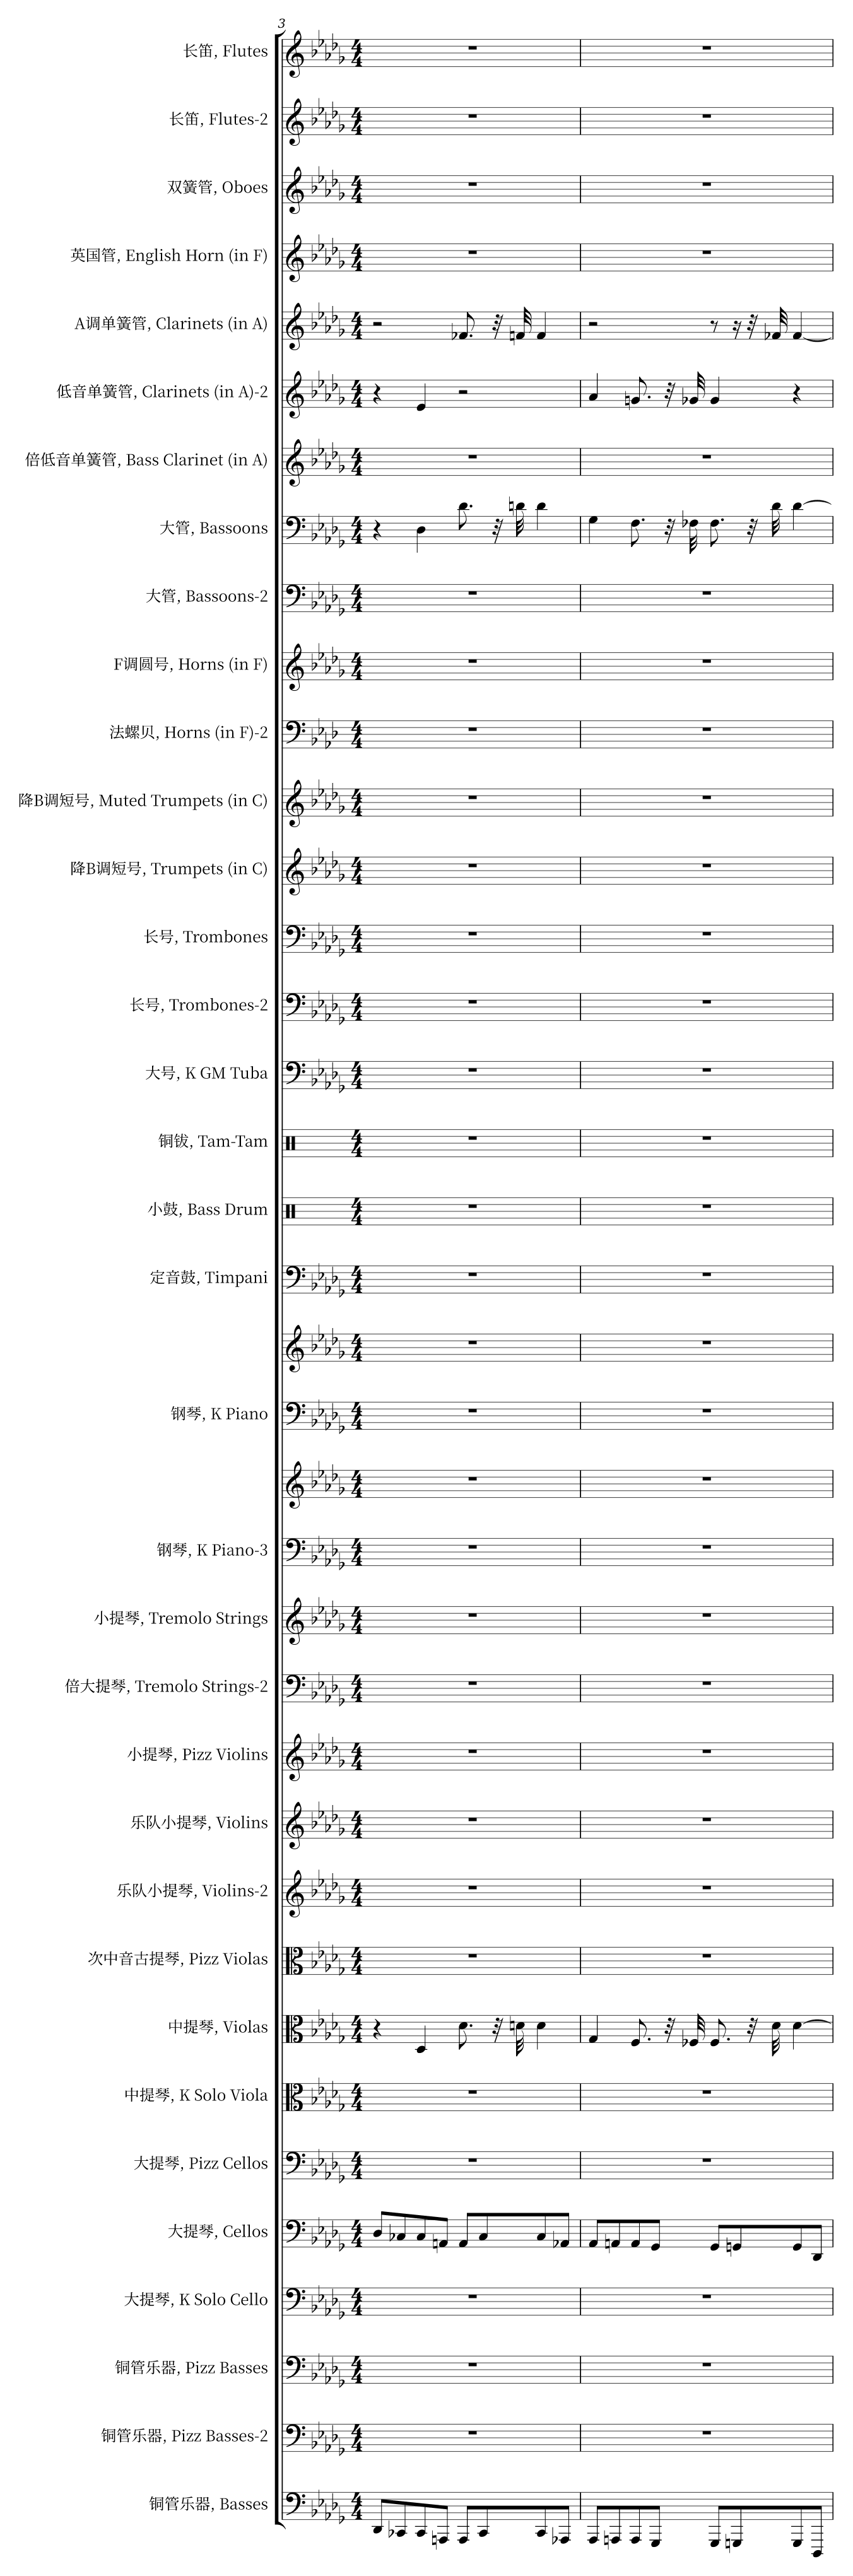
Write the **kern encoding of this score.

**kern	**kern	**kern	**kern	**kern	**kern	**kern	**kern	**kern	**kern	**kern	**kern	**kern	**kern	**kern	**kern	**kern	**kern	**kern	**kern	**kern	**kern	**kern	**kern	**kern	**kern	**kern	**kern	**kern	**kern	**kern	**kern	**kern	**kern	**kern	**kern	**kern
*part35	*part34	*part33	*part32	*part31	*part30	*part29	*part28	*part27	*part26	*part25	*part24	*part23	*part22	*part21	*part21	*part20	*part20	*part19	*part18	*part17	*part16	*part15	*part14	*part13	*part12	*part11	*part10	*part9	*part8	*part7	*part6	*part5	*part4	*part3	*part2	*part1
*staff37	*staff36	*staff35	*staff34	*staff33	*staff32	*staff31	*staff30	*staff29	*staff28	*staff27	*staff26	*staff25	*staff24	*staff23	*staff22	*staff21	*staff20	*staff19	*staff18	*staff17	*staff16	*staff15	*staff14	*staff13	*staff12	*staff11	*staff10	*staff9	*staff8	*staff7	*staff6	*staff5	*staff4	*staff3	*staff2	*staff1
*I"铜管乐器, Basses	*I"铜管乐器, Pizz Basses-2	*I"铜管乐器, Pizz Basses	*I"大提琴, K Solo Cello	*I"大提琴, Cellos	*I"大提琴, Pizz Cellos	*I"中提琴, K Solo Viola	*I"中提琴, Violas	*I"次中音古提琴, Pizz Violas	*I"乐队小提琴, Violins-2	*I"乐队小提琴, Violins	*I"小提琴, Pizz Violins	*I"倍大提琴, Tremolo Strings-2	*I"小提琴, Tremolo Strings	*I"钢琴, K Piano-3	*	*I"钢琴, K Piano	*	*I"定音鼓, Timpani	*I"小鼓, Bass Drum	*I"铜钹, Tam-Tam	*I"大号, K GM Tuba	*I"长号, Trombones-2	*I"长号, Trombones	*I"降B调短号, Trumpets (in C)	*I"降B调短号, Muted Trumpets (in C)	*I"法螺贝, Horns (in F)-2	*I"F调圆号, Horns (in F)	*I"大管, Bassoons-2	*I"大管, Bassoons	*I"倍低音单簧管, Bass Clarinet (in A)	*I"低音单簧管, Clarinets (in A)-2	*I"A调单簧管, Clarinets (in A)	*I"英国管, English Horn (in F)	*I"双簧管, Oboes	*I"长笛, Flutes-2	*I"长笛, Flutes
*	*	*	*	*	*	*I'Vla.	*I'Vla.	*	*I'Vlns.	*I'Vlns.	*I'Vln.	*	*	*I'Pno.	*	*I'Pno.	*	*I'Timp.	*	*	*I'Tba.	*I'Tbn.	*I'Tbn.	*	*	*I'Hor.	*I'F Hn.	*I'Bsn.	*I'Bsn.	*	*	*I'A Cl.	*I'E. Hn.	*I'Ob.	*I'Fl.	*I'Fl.
*clefF4	*clefF4	*clefF4	*clefF4	*clefF4	*clefF4	*clefC3	*clefC3	*clefC3	*clefG2	*clefG2	*clefG2	*clefF4	*clefG2	*clefF4	*clefG2	*clefF4	*clefG2	*clefF4	*clefX	*clefX	*clefF4	*clefF4	*clefF4	*clefG2	*clefG2	*clefF4	*clefG2	*clefF4	*clefF4	*clefG2	*clefG2	*clefG2	*clefG2	*clefG2	*clefG2	*clefG2
*	*	*	*	*	*	*	*	*	*	*	*	*ITrd7c12	*	*	*	*	*	*	*	*	*	*	*	*ITrd1c2	*ITrd1c2	*ITrd4c7	*ITrd4c7	*	*	*ITrd1c2	*ITrd1c2	*ITrd1c2	*ITrd4c7	*	*	*
*k[b-e-a-d-g-]	*k[b-e-a-d-g-]	*k[b-e-a-d-g-]	*k[b-e-a-d-g-]	*k[b-e-a-d-g-]	*k[b-e-a-d-g-]	*k[b-e-a-d-g-]	*k[b-e-a-d-g-]	*k[b-e-a-d-g-]	*k[b-e-a-d-g-]	*k[b-e-a-d-g-]	*k[b-e-a-d-g-]	*k[b-e-a-d-g-]	*k[b-e-a-d-g-]	*k[b-e-a-d-g-]	*k[b-e-a-d-g-]	*k[b-e-a-d-g-]	*k[b-e-a-d-g-]	*k[b-e-a-d-g-]	*k[]	*k[]	*k[b-e-a-d-g-]	*k[b-e-a-d-g-]	*k[b-e-a-d-g-]	*k[b-e-a-d-g-c-f-]	*k[b-e-a-d-g-c-f-]	*k[b-e-a-d-g-]	*k[b-e-a-d-g-c-]	*k[b-e-a-d-g-]	*k[b-e-a-d-g-]	*k[b-e-a-d-g-c-f-]	*k[b-e-a-d-g-c-f-]	*k[b-e-a-d-g-c-f-]	*k[b-e-a-d-g-c-]	*k[b-e-a-d-g-]	*k[b-e-a-d-g-]	*k[b-e-a-d-g-]
*M4/4	*M4/4	*M4/4	*M4/4	*M4/4	*M4/4	*M4/4	*M4/4	*M4/4	*M4/4	*M4/4	*M4/4	*M4/4	*M4/4	*M4/4	*M4/4	*M4/4	*M4/4	*M4/4	*M4/4	*M4/4	*M4/4	*M4/4	*M4/4	*M4/4	*M4/4	*M4/4	*M4/4	*M4/4	*M4/4	*M4/4	*M4/4	*M4/4	*M4/4	*M4/4	*M4/4	*M4/4
=3	=3	=3	=3	=3	=3	=3	=3	=3	=3	=3	=3	=3	=3	=3	=3	=3	=3	=3	=3	=3	=3	=3	=3	=3	=3	=3	=3	=3	=3	=3	=3	=3	=3	=3	=3	=3
8DD-/L	1r	1r	1r	8D-/L	1r	1r	4r	1r	1r	1r	1r	1r	1r	1r	1r	1r	1r	1r	1r	1r	1r	1r	1r	1r	1r	1r	1r	1r	4r	1r	4r	2r	1r	1r	1r	1r
8CC-X/	.	.	.	8C-X/	.	.	.	.	.	.	.	.	.	.	.	.	.	.	.	.	.	.	.	.	.	.	.	.	.	.	.	.	.	.	.	.
8CC-/	.	.	.	8C-/	.	.	4D-/	.	.	.	.	.	.	.	.	.	.	.	.	.	.	.	.	.	.	.	.	.	4D-\	.	4d-/	.	.	.	.	.
8AAAn/J	.	.	.	8AAn/J	.	.	.	.	.	.	.	.	.	.	.	.	.	.	.	.	.	.	.	.	.	.	.	.	.	.	.	.	.	.	.	.
8AAA/L	.	.	.	8AA/L	.	.	8.d-\	.	.	.	.	.	.	.	.	.	.	.	.	.	.	.	.	.	.	.	.	.	8.d-\	.	2r	8.e--X/	.	.	.	.
8CC-/	.	.	.	8C-/	.	.	.	.	.	.	.	.	.	.	.	.	.	.	.	.	.	.	.	.	.	.	.	.	.	.	.	.	.	.	.	.
.	.	.	.	.	.	.	32r	.	.	.	.	.	.	.	.	.	.	.	.	.	.	.	.	.	.	.	.	.	32r	.	.	32r	.	.	.	.
.	.	.	.	.	.	.	32dn\	.	.	.	.	.	.	.	.	.	.	.	.	.	.	.	.	.	.	.	.	.	32dn\	.	.	32e-X/	.	.	.	.
8CC-/	.	.	.	8C-/	.	.	4d\	.	.	.	.	.	.	.	.	.	.	.	.	.	.	.	.	.	.	.	.	.	4d\	.	.	4e-/	.	.	.	.
8AAA-X/J	.	.	.	8AA-X/J	.	.	.	.	.	.	.	.	.	.	.	.	.	.	.	.	.	.	.	.	.	.	.	.	.	.	.	.	.	.	.	.
!!LO:PB:g=z
=4	=4	=4	=4	=4	=4	=4	=4	=4	=4	=4	=4	=4	=4	=4	=4	=4	=4	=4	=4	=4	=4	=4	=4	=4	=4	=4	=4	=4	=4	=4	=4	=4	=4	=4	=4	=4
8AAA-/L	1r	1r	1r	8AA-/L	1r	1r	4G-/	1r	1r	1r	1r	1r	1r	1r	1r	1r	1r	1r	1r	1r	1r	1r	1r	1r	1r	1r	1r	1r	4G-\	1r	4g-/	2r	1r	1r	1r	1r
8AAAn/	.	.	.	8AAn/	.	.	.	.	.	.	.	.	.	.	.	.	.	.	.	.	.	.	.	.	.	.	.	.	.	.	.	.	.	.	.	.
8AAA/	.	.	.	8AA/	.	.	8.F/	.	.	.	.	.	.	.	.	.	.	.	.	.	.	.	.	.	.	.	.	.	8.F\	.	8.fn/	.	.	.	.	.
8GGG-/J	.	.	.	8GG-/J	.	.	.	.	.	.	.	.	.	.	.	.	.	.	.	.	.	.	.	.	.	.	.	.	.	.	.	.	.	.	.	.
.	.	.	.	.	.	.	32r	.	.	.	.	.	.	.	.	.	.	.	.	.	.	.	.	.	.	.	.	.	32r	.	32r	.	.	.	.	.
.	.	.	.	.	.	.	32F-X/	.	.	.	.	.	.	.	.	.	.	.	.	.	.	.	.	.	.	.	.	.	32F-X\	.	32f-X/	.	.	.	.	.
8GGG-/L	.	.	.	8GG-/L	.	.	8.F-/	.	.	.	.	.	.	.	.	.	.	.	.	.	.	.	.	.	.	.	.	.	8.F-\	.	4f-/	8r	.	.	.	.
8GGGn/	.	.	.	8GGn/	.	.	.	.	.	.	.	.	.	.	.	.	.	.	.	.	.	.	.	.	.	.	.	.	.	.	.	16r	.	.	.	.
.	.	.	.	.	.	.	32r	.	.	.	.	.	.	.	.	.	.	.	.	.	.	.	.	.	.	.	.	.	32r	.	.	32r	.	.	.	.
.	.	.	.	.	.	.	32d-\	.	.	.	.	.	.	.	.	.	.	.	.	.	.	.	.	.	.	.	.	.	32d-\	.	.	32e--X/	.	.	.	.
8GGG/	.	.	.	8GG/	.	.	[4d-\	.	.	.	.	.	.	.	.	.	.	.	.	.	.	.	.	.	.	.	.	.	[4d-\	.	4r	[4e--/	.	.	.	.
8DDD-/J	.	.	.	8DD-/J	.	.	.	.	.	.	.	.	.	.	.	.	.	.	.	.	.	.	.	.	.	.	.	.	.	.	.	.	.	.	.	.
=	=	=	=	=	=	=	=	=	=	=	=	=	=	=	=	=	=	=	=	=	=	=	=	=	=	=	=	=	=	=	=	=	=	=	=	=
*-	*-	*-	*-	*-	*-	*-	*-	*-	*-	*-	*-	*-	*-	*-	*-	*-	*-	*-	*-	*-	*-	*-	*-	*-	*-	*-	*-	*-	*-	*-	*-	*-	*-	*-	*-	*-
